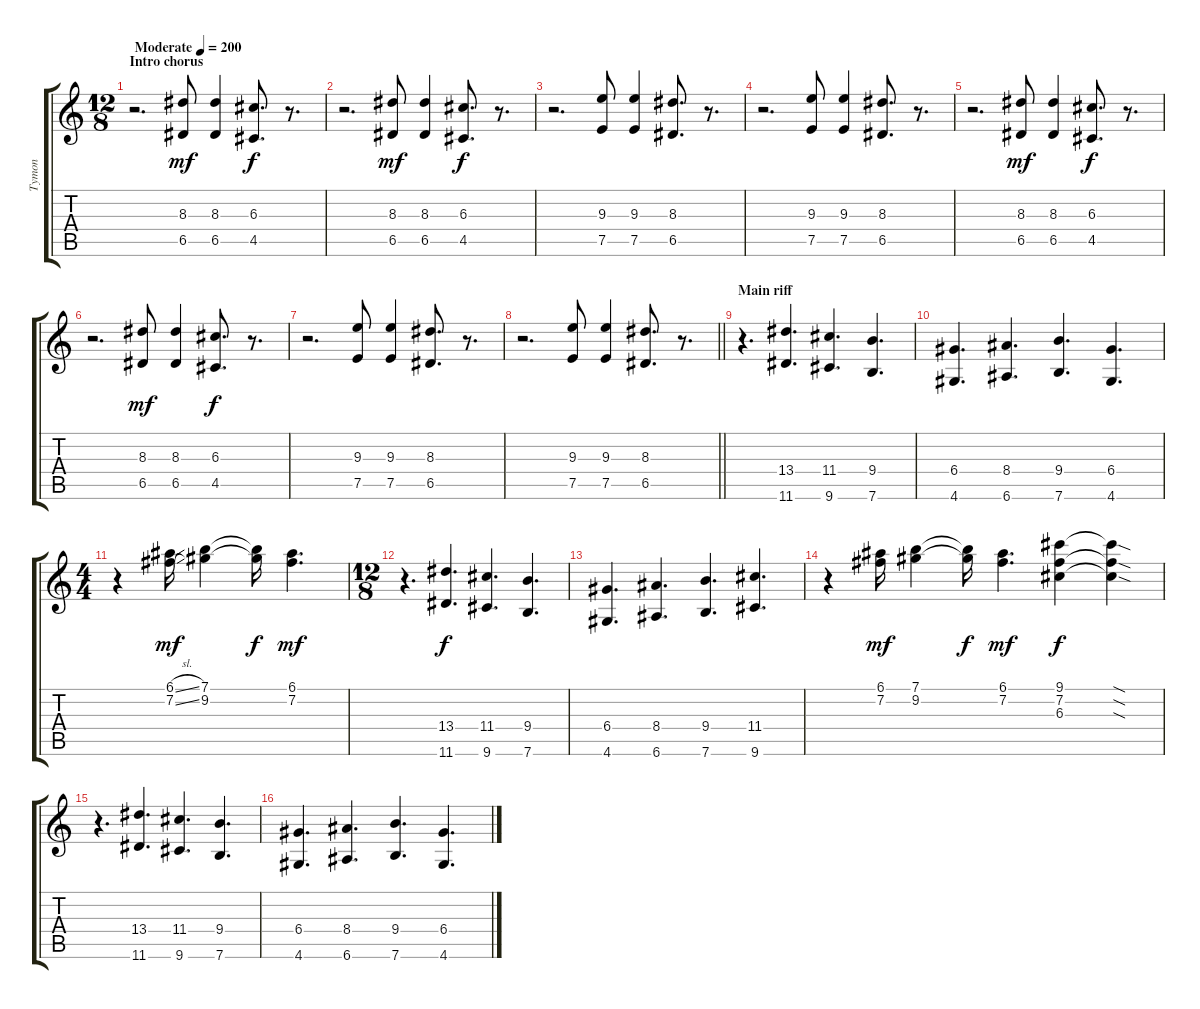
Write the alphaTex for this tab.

\track ("Tymon" "Tymon") {instrument distortionguitar}
\staff {score tabs}
\tuning (E4 B3 G3 D3 A2 E2) {hide}
\ts (12 8)
\section ("" "Intro chorus")
\tempo (200 "Moderate")
\clef g2
\ks c
r.2{d dy mf instrument distortionguitar} (8.3 6.5).8 (8.3 6.5).4 (6.3 4.5).8{d dy f} r.8{d} |
r.2{d} (8.3 6.5).8{dy mf} (8.3 6.5).4 (6.3 4.5).8{d dy f} r.8{d} |
r.2{d} (9.3 7.5).8 (9.3 7.5).4 (8.3 6.5).8{d} r.8{d} |
r.2{d} (9.3 7.5).8 (9.3 7.5).4 (8.3 6.5).8{d} r.8{d} |
r.2{d} (8.3 6.5).8{dy mf} (8.3 6.5).4 (6.3 4.5).8{d dy f} r.8{d} |
r.2{d} (8.3 6.5).8{dy mf} (8.3 6.5).4 (6.3 4.5).8{d dy f} r.8{d} |
r.2{d} (9.3 7.5).8 (9.3 7.5).4 (8.3 6.5).8{d} r.8{d} |
\barLineRight lightlight
r.2{d} (9.3 7.5).8 (9.3 7.5).4 (8.3 6.5).8{d} r.8{d} |
\section ("" "Main riff")
r.4{d} (13.4 11.6).4{d} (11.4 9.6).4{d} (9.4 7.6).4{d} |
(6.4 4.6).4{d} (8.4 6.6).4{d} (9.4 7.6).4{d} (6.4 4.6).4{d} |
\ts (4 4)
r.4 (6.1{sl} 7.2{sl}).16{dy mf} (7.1 9.2).4 (7.1{t} 9.2{t}).16{dy f} (6.1 7.2).4{d dy mf} |
\ts (12 8)
r.4{d} (13.4 11.6).4{d dy f} (11.4 9.6).4{d} (9.4 7.6).4{d} |
(6.4 4.6).4{d} (8.4 6.6).4{d} (9.4 7.6).4{d} (11.4 9.6).4{d} |
r.4 (6.1 7.2).16{dy mf} (7.1 9.2).4 (7.1{t} 9.2{t}).16{dy f} (6.1 7.2).4{d dy mf} (9.1 7.2 6.3).4{dy f} (9.1{sod t} 7.2{sod t} 6.3{sod t}).4 |
r.4{d} (13.4 11.6).4{d} (11.4 9.6).4{d} (9.4 7.6).4{d} |
(6.4 4.6).4{d} (8.4 6.6).4{d} (9.4 7.6).4{d} (6.4 4.6).4{d}
